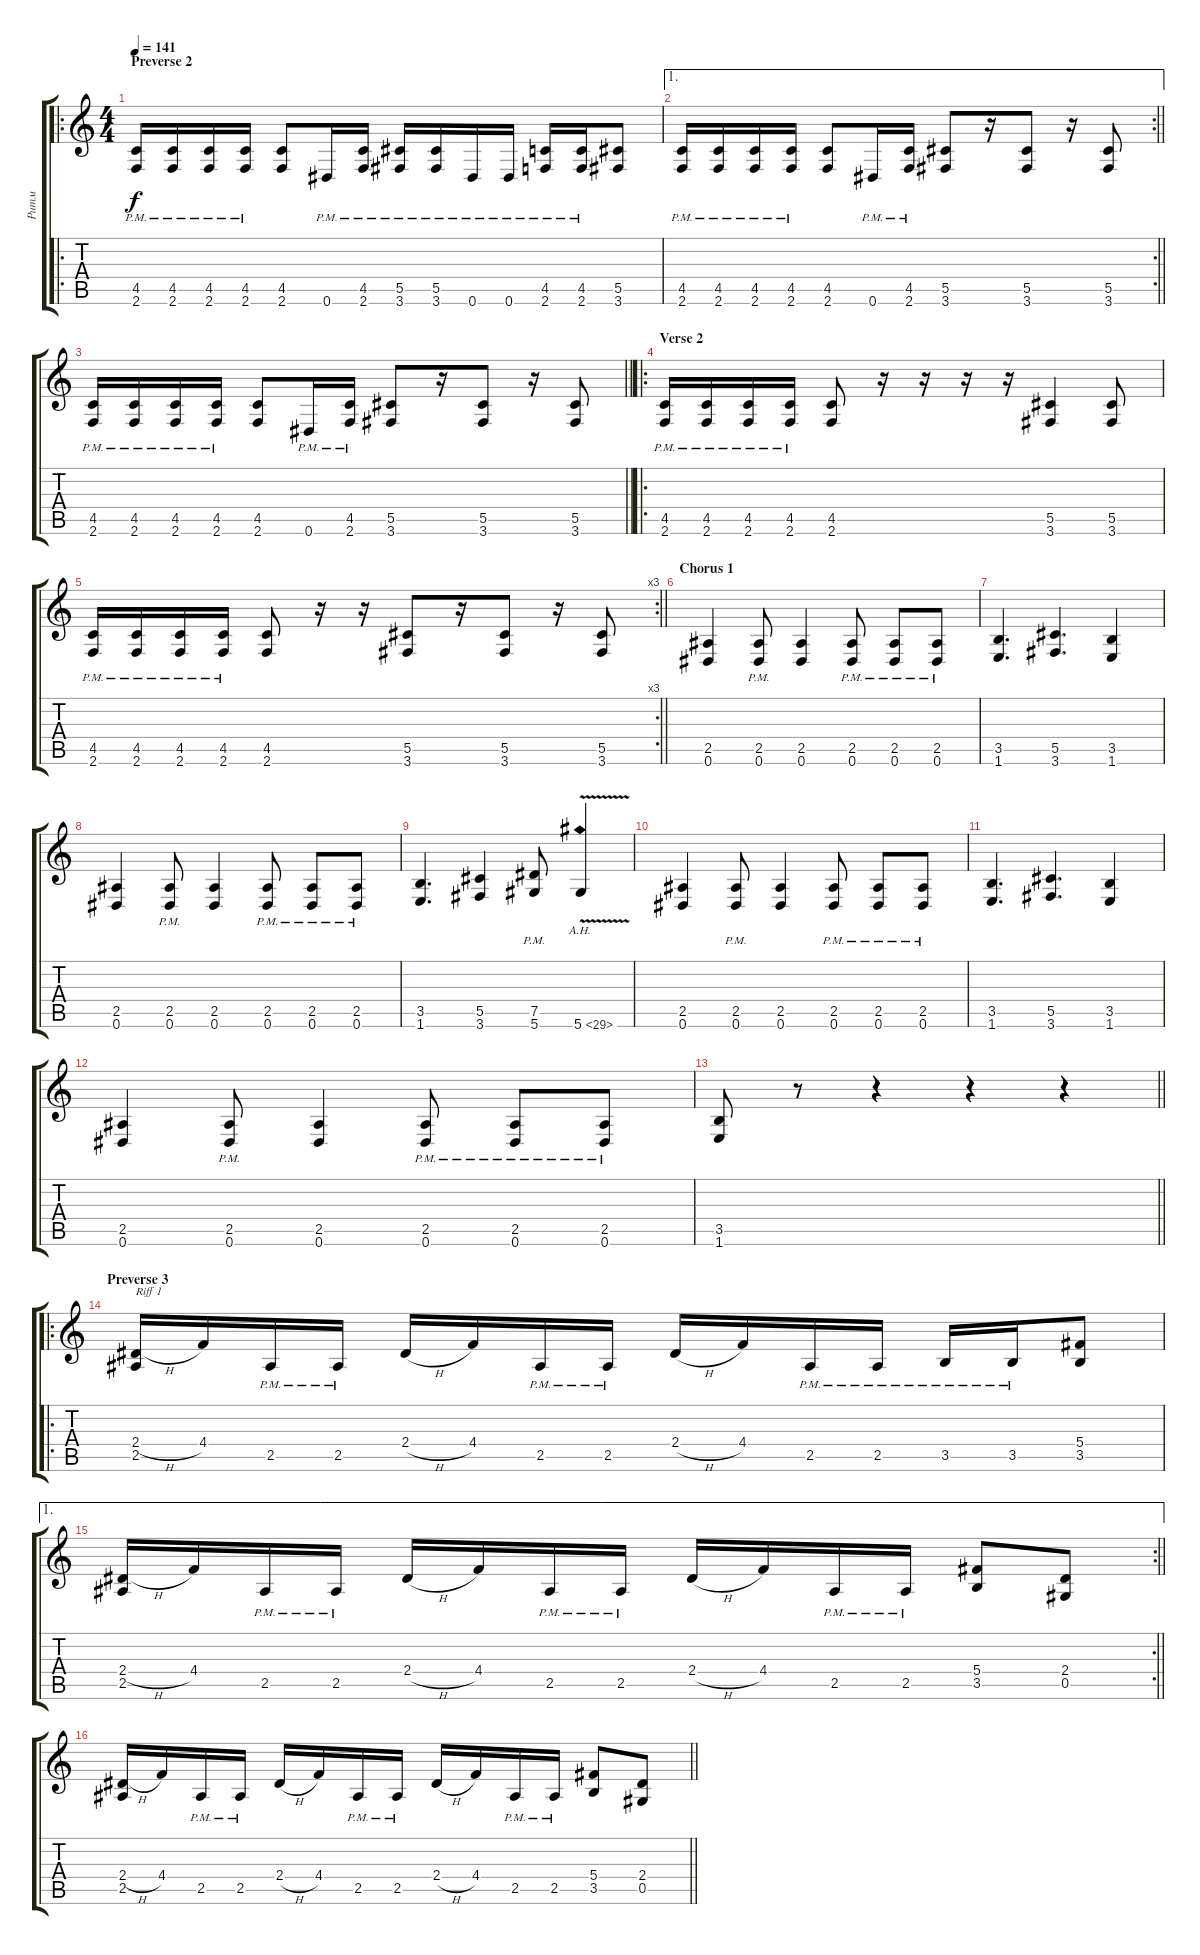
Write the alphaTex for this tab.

\track ("Ритм" "Ритм") {instrument distortionguitar}
\staff {score tabs}
\tuning (Eb4 Bb3 Gb3 Db3 Ab2 Eb2) {hide}
\ro
\ts (4 4)
\section ("" "Preverse 2")
\tempo 141
\clef g2
\ks c
(4.5{pm} 2.6{pm}).16{dy f} (4.5{pm} 2.6{pm}).16 (4.5{pm} 2.6{pm}).16 (4.5{pm} 2.6{pm}).16 (4.5 2.6).8 0.6{pm}.16 (4.5{pm} 2.6{pm}).16 (5.5{pm} 3.6{pm}).16 (5.5{pm} 3.6{pm}).16 0.6{pm}.16 0.6{pm}.16 (4.5{pm} 2.6{pm}).16 (4.5{pm} 2.6{pm}).16 (5.5 3.6).8 |
\ae 1
\rc 2
\barLineRight lightlight
(4.5{pm} 2.6{pm}).16 (4.5{pm} 2.6{pm}).16 (4.5{pm} 2.6{pm}).16 (4.5{pm} 2.6{pm}).16 (4.5 2.6).8 0.6{pm}.16 (4.5{pm} 2.6{pm}).16 (5.5 3.6).8 r.16 (5.5 3.6).8 r.16 (5.5 3.6).8 |
\barLineRight lightlight
(4.5{pm} 2.6{pm}).16 (4.5{pm} 2.6{pm}).16 (4.5{pm} 2.6{pm}).16 (4.5{pm} 2.6{pm}).16 (4.5 2.6).8 0.6{pm}.16 (4.5{pm} 2.6{pm}).16 (5.5 3.6).8 r.16 (5.5 3.6).8 r.16 (5.5 3.6).8 |
\ro
\section ("" "Verse 2")
(4.5{pm} 2.6{pm}).16 (4.5{pm} 2.6{pm}).16 (4.5{pm} 2.6{pm}).16 (4.5{pm} 2.6{pm}).16 (4.5 2.6).8 r.16 r.16 r.16 r.16 (5.5 3.6).4 (5.5 3.6).8 |
\rc 3
\barLineRight lightlight
(4.5{pm} 2.6{pm}).16 (4.5{pm} 2.6{pm}).16 (4.5{pm} 2.6{pm}).16 (4.5{pm} 2.6{pm}).16 (4.5 2.6).8 r.16 r.16 (5.5 3.6).8 r.16 (5.5 3.6).8 r.16 (5.5 3.6).8 |
\section ("" "Chorus 1")
(2.5 0.6).4 (2.5{pm} 0.6{pm}).8 (2.5 0.6).4 (2.5{pm} 0.6{pm}).8 (2.5{pm} 0.6{pm}).8 (2.5{pm} 0.6{pm}).8 |
(3.5 1.6).4{d} (5.5 3.6).4{d} (3.5 1.6).4 |
(2.5 0.6).4 (2.5{pm} 0.6{pm}).8 (2.5 0.6).4 (2.5{pm} 0.6{pm}).8 (2.5{pm} 0.6{pm}).8 (2.5{pm} 0.6{pm}).8 |
(3.5 1.6).4{d} (5.5 3.6).4 (7.5{pm} 5.6{pm}).8 5.6{ah 24 v}.4 |
(2.5 0.6).4 (2.5{pm} 0.6{pm}).8 (2.5 0.6).4 (2.5{pm} 0.6{pm}).8 (2.5{pm} 0.6{pm}).8 (2.5{pm} 0.6{pm}).8 |
(3.5 1.6).4{d} (5.5 3.6).4{d} (3.5 1.6).4 |
(2.5 0.6).4 (2.5{pm} 0.6{pm}).8 (2.5 0.6).4 (2.5{pm} 0.6{pm}).8 (2.5{pm} 0.6{pm}).8 (2.5{pm} 0.6{pm}).8 |
\barLineRight lightlight
(3.5 1.6).8 r.8 r.4 r.4 r.4 |
\ro
\section ("" "Preverse 3")
(2.4{h} 2.5).16{txt "Riff 1"} 4.4.16 2.5{pm}.16 2.5{pm}.16 2.4{h}.16 4.4.16 2.5{pm}.16 2.5{pm}.16 2.4{h}.16 4.4.16 2.5{pm}.16 2.5{pm}.16 3.5{pm}.16 3.5{pm}.16 (5.4 3.5).8 |
\ae 1
\rc 2
\barLineRight lightlight
(2.4{h} 2.5).16 4.4.16 2.5{pm}.16 2.5{pm}.16 2.4{h}.16 4.4.16 2.5{pm}.16 2.5{pm}.16 2.4{h}.16 4.4.16 2.5{pm}.16 2.5{pm}.16 (5.4 3.5).8 (2.4 0.5).8 |
\barLineRight lightlight
(2.4{h} 2.5).16 4.4.16 2.5{pm}.16 2.5{pm}.16 2.4{h}.16 4.4.16 2.5{pm}.16 2.5{pm}.16 2.4{h}.16 4.4.16 2.5{pm}.16 2.5{pm}.16 (5.4 3.5).8 (2.4 0.5).8
